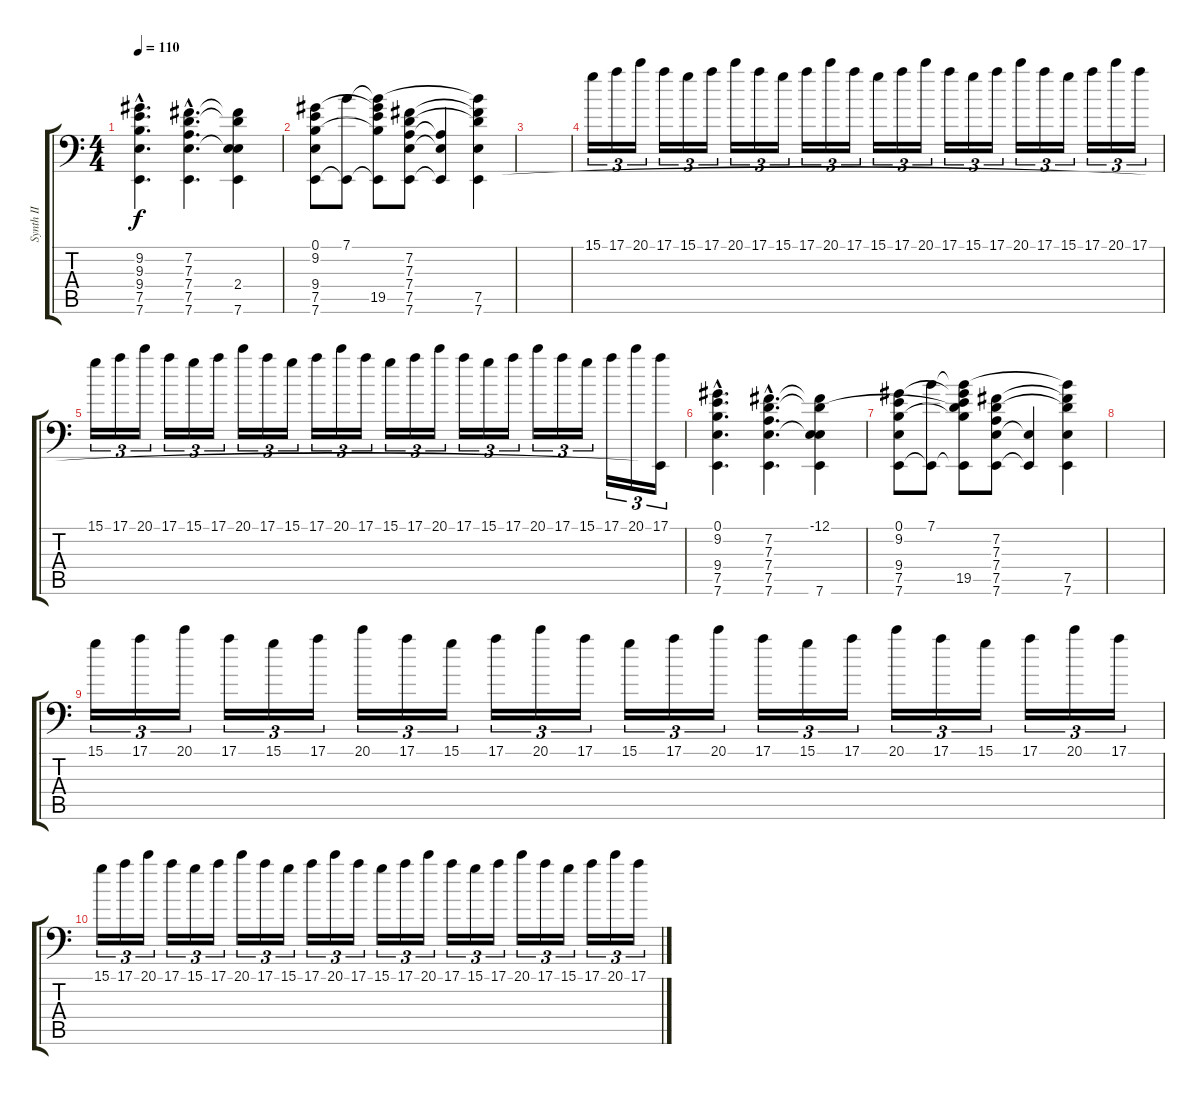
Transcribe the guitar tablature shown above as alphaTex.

\track ("Synth II" "Synth II") {instrument electricpiano1}
\staff {score tabs}
\tuning (E4 B3 G3 D3 A2 A1) {hide}
\ts (4 4)
\tempo 110
\clef f4
\ks c
(9.2{hac} 9.3{hac} 9.4{hac} 7.5{hac} 7.6{hac}).4{d dy f instrument electricpiano1} (7.2{hac} 7.3{hac} 7.4{hac} 7.5{hac} 7.6{hac}).4{d} (7.2{t} 7.3{t} 2.4 7.5{t} 7.6).4 |
(0.1 9.2 9.4 7.5 7.6).8 (7.1 7.6{t}).8 (7.1{t} 9.2{t} 9.4{t} 19.5 7.6{t}).8 (7.2 7.3 7.4 7.5 7.6).8 (7.4{t} 7.5{t} 7.6{t}).4 (7.1{t} 7.2{t} 7.3{t} 7.5 7.6).4 |
|
15.1.16{tu (3 2) volume 9 instrument flute} 17.1.16{tu (3 2)} 20.1.16{tu (3 2)} 17.1.16{tu (3 2)} 15.1.16{tu (3 2)} 17.1.16{tu (3 2)} 20.1.16{tu (3 2)} 17.1.16{tu (3 2)} 15.1.16{tu (3 2)} 17.1.16{tu (3 2)} 20.1.16{tu (3 2)} 17.1.16{tu (3 2)} 15.1.16{tu (3 2)} 17.1.16{tu (3 2)} 20.1.16{tu (3 2)} 17.1.16{tu (3 2)} 15.1.16{tu (3 2)} 17.1.16{tu (3 2)} 20.1.16{tu (3 2)} 17.1.16{tu (3 2)} 15.1.16{tu (3 2)} 17.1.16{tu (3 2)} 20.1.16{tu (3 2)} 17.1.16{tu (3 2)} |
15.1.16{tu (3 2) volume 9 instrument flute} 17.1.16{tu (3 2)} 20.1.16{tu (3 2)} 17.1.16{tu (3 2)} 15.1.16{tu (3 2)} 17.1.16{tu (3 2)} 20.1.16{tu (3 2)} 17.1.16{tu (3 2)} 15.1.16{tu (3 2)} 17.1.16{tu (3 2)} 20.1.16{tu (3 2)} 17.1.16{tu (3 2)} 15.1.16{tu (3 2)} 17.1.16{tu (3 2)} 20.1.16{tu (3 2)} 17.1.16{tu (3 2)} 15.1.16{tu (3 2)} 17.1.16{tu (3 2)} 20.1.16{tu (3 2)} 17.1.16{tu (3 2)} 15.1.16{tu (3 2)} 17.1.16{tu (3 2)} 20.1.16{tu (3 2)} (17.1 7.6{t}).16{tu (3 2)} |
(0.1{hac} 9.2{hac} 9.4{hac} 7.5{hac} 7.6{hac}).4{d instrument electricpiano1} (7.2{hac} 7.3{hac} 7.4{hac} 7.5{hac} 7.6{hac}).4{d} (-12.1 7.2{t} 7.3{t} 7.5{t} 7.6).4 |
(0.1 9.2 9.4 7.5 7.6).8 (7.1 7.6{t}).8 (7.1{t} 9.2{t} 7.3{t} 9.4{t} 19.5 7.6{t}).8 (7.2 7.3 7.4 7.5 7.6).8 (7.5{t} 7.6{t}).4 (7.1{t} 7.2{t} 7.3{t} 7.5 7.6).4 |
|
15.1.16{tu (3 2) volume 9 instrument flute} 17.1.16{tu (3 2)} 20.1.16{tu (3 2)} 17.1.16{tu (3 2)} 15.1.16{tu (3 2)} 17.1.16{tu (3 2)} 20.1.16{tu (3 2)} 17.1.16{tu (3 2)} 15.1.16{tu (3 2)} 17.1.16{tu (3 2)} 20.1.16{tu (3 2)} 17.1.16{tu (3 2)} 15.1.16{tu (3 2)} 17.1.16{tu (3 2)} 20.1.16{tu (3 2)} 17.1.16{tu (3 2)} 15.1.16{tu (3 2)} 17.1.16{tu (3 2)} 20.1.16{tu (3 2)} 17.1.16{tu (3 2)} 15.1.16{tu (3 2)} 17.1.16{tu (3 2)} 20.1.16{tu (3 2)} 17.1.16{tu (3 2)} |
15.1.16{tu (3 2) volume 9 instrument flute} 17.1.16{tu (3 2)} 20.1.16{tu (3 2)} 17.1.16{tu (3 2)} 15.1.16{tu (3 2)} 17.1.16{tu (3 2)} 20.1.16{tu (3 2)} 17.1.16{tu (3 2)} 15.1.16{tu (3 2)} 17.1.16{tu (3 2)} 20.1.16{tu (3 2)} 17.1.16{tu (3 2)} 15.1.16{tu (3 2)} 17.1.16{tu (3 2)} 20.1.16{tu (3 2)} 17.1.16{tu (3 2)} 15.1.16{tu (3 2)} 17.1.16{tu (3 2)} 20.1.16{tu (3 2)} 17.1.16{tu (3 2)} 15.1.16{tu (3 2)} 17.1.16{tu (3 2)} 20.1.16{tu (3 2)} 17.1.16{tu (3 2)}
